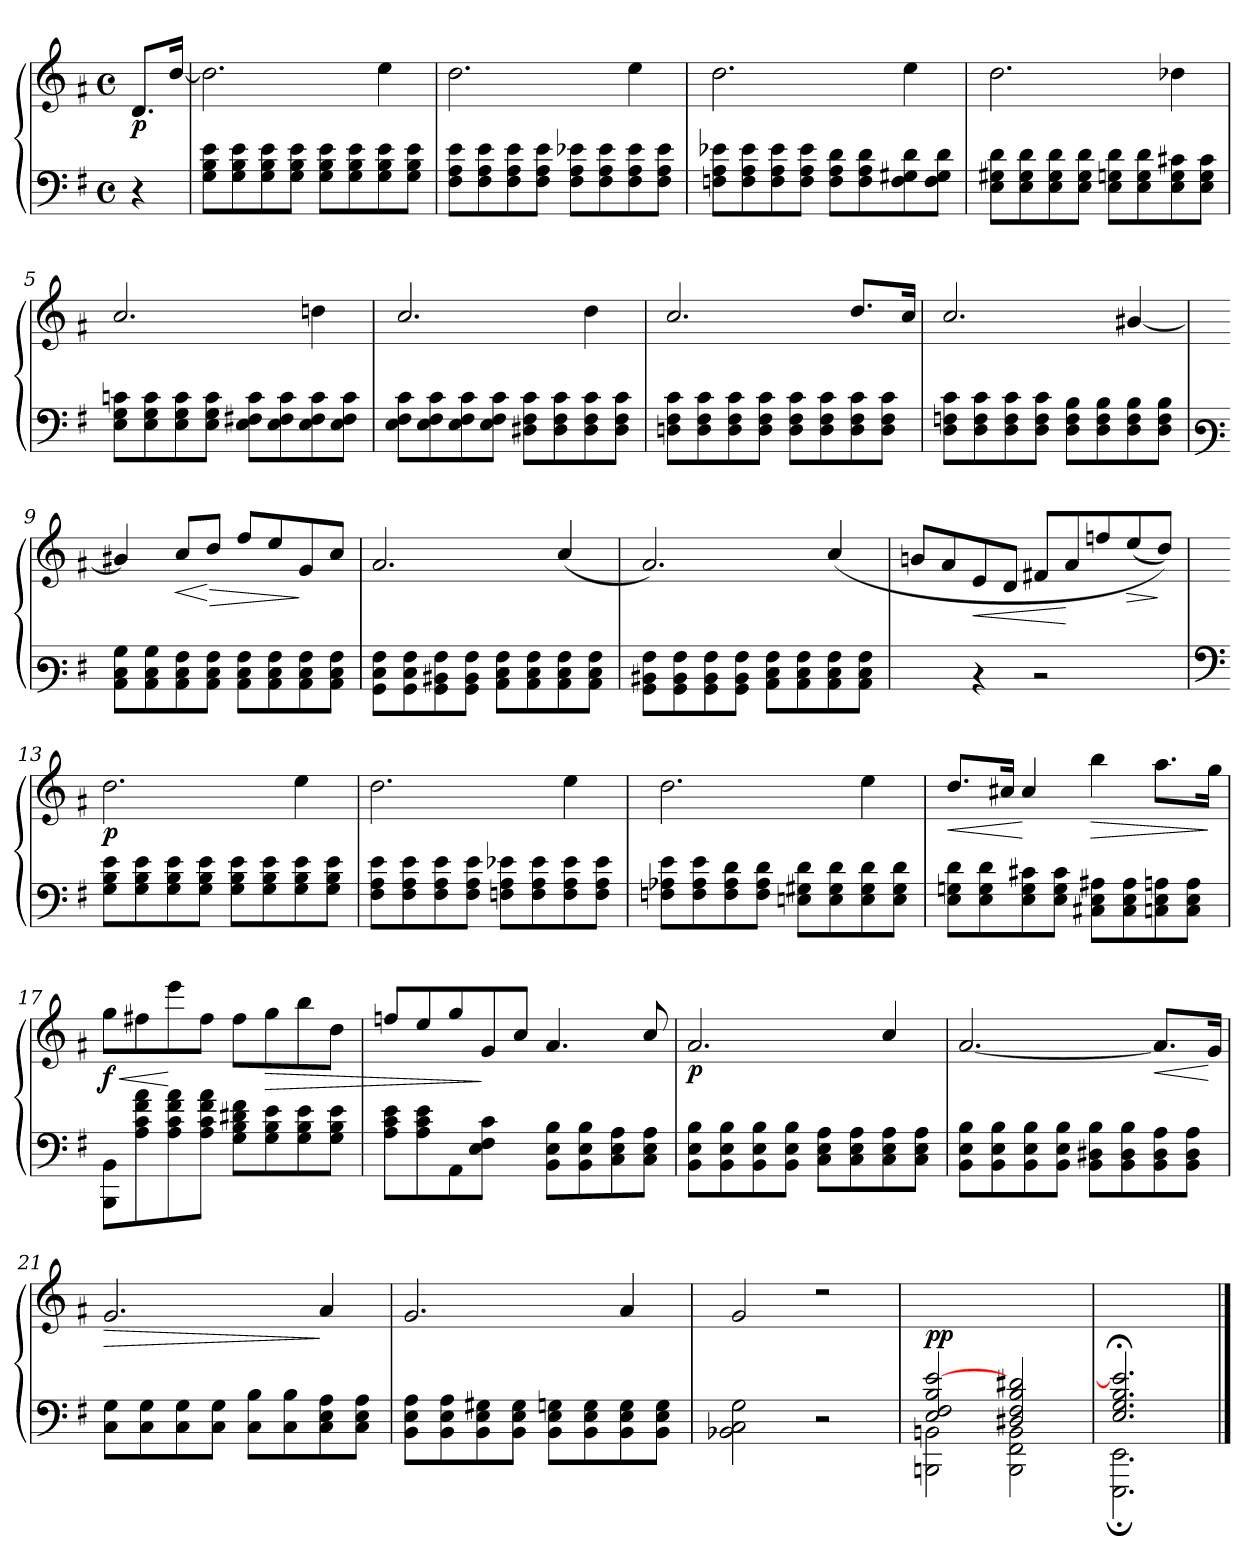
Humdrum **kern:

**kern	**kern	**dynam
*part1	*part1	*part1
*staff2	*staff1	*staff1/2
*clefF4	*clefG3	*
*k[f#]	*k[f#]	*
*M4/4	*M4/4	*
*met(c)	*met(c)	*
=	=	=
!	!	!LO:DY:b
4r	8.B/L	p
.	[<16b/Jk	.
=1	=1	=1
8G\ 8B\ 8e\L	2.b\]	.
8G\ 8B\ 8e\	.	.
8G\ 8B\ 8e\	.	.
8G\ 8B\ 8e\J	.	.
8G\ 8B\ 8e\L	.	.
8G\ 8B\ 8e\	.	.
8G\ 8B\ 8e\	4cc\	.
8G\ 8B\ 8e\J	.	.
=2	=2	=2
8F#\ 8A\ 8e\L	2.b\	.
8F#\ 8A\ 8e\	.	.
8F#\ 8A\ 8e\	.	.
8F#\ 8A\ 8e\J	.	.
8F#\ 8A\ 8e-X\L	.	.
8F#\ 8A\ 8e-\	.	.
8F#\ 8A\ 8e-\	4cc\	.
8F#\ 8A\ 8e-\J	.	.
=3	=3	=3
8Fn\ 8A\ 8e-X\L	2.b\	.
8F\ 8A\ 8e-\	.	.
8F\ 8A\ 8e-\	.	.
8F\ 8A\ 8e-\J	.	.
8F\ 8A\ 8d\L	.	.
8F\ 8A\ 8d\	.	.
8F\ 8G#X\ 8d\	4cc\	.
8F\ 8G#\ 8d\J	.	.
=4	=4	=4
8E\ 8G#X\ 8d\L	2.b\	.
8E\ 8G#\ 8d\	.	.
8E\ 8G#\ 8d\	.	.
8E\ 8G#\ 8d\J	.	.
8E\ 8Gn\ 8d\L	.	.
8E\ 8G\ 8d\	.	.
8E\ 8G\ 8c#X\	4b-X\	.
8E\ 8G\ 8c#\J	.	.
!!LO:LB:g=z
=5	=5	=5
8E\ 8G\ 8cn\L	2.a/	.
8E\ 8G\ 8c\	.	.
8E\ 8G\ 8c\	.	.
8E\ 8G\ 8c\J	.	.
8E\ 8F#X\ 8c\L	.	.
8E\ 8F#\ 8c\	.	.
8E\ 8F#\ 8c\	4bn\	.
8E\ 8F#\ 8c\J	.	.
=6	=6	=6
8E\ 8F#\ 8c\L	2.a/	.
8E\ 8F#\ 8c\	.	.
8E\ 8F#\ 8c\	.	.
8E\ 8F#\ 8c\J	.	.
8D#X\ 8F#\ 8c\L	.	.
8D#\ 8F#\ 8c\	.	.
8D#\ 8F#\ 8c\	4b\	.
8D#\ 8F#\ 8c\J	.	.
=7	=7	=7
8Dn\ 8F#\ 8c\L	2.a/	.
8D\ 8F#\ 8c\	.	.
8D\ 8F#\ 8c\	.	.
8D\ 8F#\ 8c\J	.	.
8D\ 8F#\ 8c\L	.	.
8D\ 8F#\ 8c\	.	.
8D\ 8F#\ 8c\	8.b/L	.
8D\ 8F#\ 8c\J	.	.
.	16a/Jk	.
=8	=8	=8
8D\ 8Fn\ 8c\L	2.a/	.
8D\ 8F\ 8c\	.	.
8D\ 8F\ 8c\	.	.
8D\ 8F\ 8c\J	.	.
8D\ 8F\ 8B\L	.	.
8D\ 8F\ 8B\	.	.
8D\ 8F\ 8B\	[<4g#X/	.
8D\ 8F\ 8B\J	.	.
!!LO:LB:g=z
=9	=9	=9
*clefF3	*	*
8C\ 8E\ 8B\L	4g#X/]	.
8C\ 8E\ 8B\	.	.
!	!	!LO:HP:b
8C\ 8E\ 8A\	8a/L	<
!	!	!LO:HP:n=1:b
8C\ 8E\ 8A\J	8b/J	[ >
8C\ 8E\ 8A\L	8dd/L	.
8C\ 8E\ 8A\	8cc/	.
8C\ 8E\ 8A\	8e/	]
8C\ 8E\ 8A\J	8a/J	.
=10	=10	=10
8BB\ 8E\ 8A\L	2.f#/	.
8BB\ 8E\ 8A\	.	.
8BB\ 8D#X\ 8A\	.	.
8BB\ 8D#\ 8A\J	.	.
8C\ 8E\ 8A\L	.	.
8C\ 8E\ 8A\	.	.
8C\ 8E\ 8A\	(<4a/	.
8C\ 8E\ 8A\J	.	.
=11	=11	=11
8BB\ 8D#X\ 8A\L	2.f#/)	.
8BB\ 8D#\ 8A\	.	.
8BB\ 8D#\ 8A\	.	.
8BB\ 8D#\ 8A\J	.	.
8C\ 8E\ 8A\L	.	.
8C\ 8E\ 8A\	.	.
8C\ 8E\ 8A\	(>4a/	.
8C\ 8E\ 8A\J	.	.
=12	=12	=12
4ryy	8gn/L	.
.	8f#/	.
!	!	!LO:HP:b
4rD	8c/	<
.	8B/J	.
2rD	8d#X/L	.
.	8f#/	[
.	8ddn/	.
!	!	!LO:HP:b
.	(>8cc/	>
8ryy	8b/J))	]
!!LO:LB:g=z
=13	=13	=13
*clefF4	*	*
!	!	!LO:DY:b
8G\ 8B\ 8e\L	2.b\	p
8G\ 8B\ 8e\	.	.
8G\ 8B\ 8e\	.	.
8G\ 8B\ 8e\J	.	.
8G\ 8B\ 8e\L	.	.
8G\ 8B\ 8e\	.	.
8G\ 8B\ 8e\	4cc\	.
8G\ 8B\ 8e\J	.	.
=14	=14	=14
8F#\ 8A\ 8e\L	2.b\	.
8F#\ 8A\ 8e\	.	.
8F#\ 8A\ 8e\	.	.
8F#\ 8A\ 8e\J	.	.
8Fn\ 8A\ 8e-X\L	.	.
8F\ 8A\ 8e-\	.	.
8F\ 8A\ 8e-\	4cc\	.
8F\ 8A\ 8e-\J	.	.
=15	=15	=15
8Fn\ 8A-X\ 8e\L	2.b\	.
8F\ 8A-\ 8e\	.	.
8F\ 8A-\ 8d\	.	.
8F\ 8A-\ 8d\J	.	.
8En\ 8G#X\ 8d\L	.	.
8E\ 8G#\ 8d\	.	.
8E\ 8G#\ 8d\	4cc\	.
8E\ 8G#\ 8d\J	.	.
=16	=16	=16
!	!	!LO:HP:b
8E\ 8Gn\ 8d\L	8.b/L	<
8E\ 8G\ 8d\	.	.
.	16a#X/Jk	.
8E\ 8G\ 8c#X\	4a#/	[
8E\ 8G\ 8c#\J	.	.
!	!	!LO:HP:b
8C#X\ 8E\ 8A#X\L	4gg\	>
8C#\ 8E\ 8A#\	.	.
8Cn\ 8E\ 8An\	8.ff#\L	.
8C\ 8E\ 8A\J	.	.
.	16ee\Jk	]
!!LO:LB:g=z
=17	=17	=17
!	!	!LO:HP:b
!	!	!LO:DY:n=1:b
8BBB\ 8BB\L	8ee\L	< f
8A\ 8c\ 8f#\ 8a\	8dd#X\	.
8A\ 8c\ 8f#\ 8a\	8ccc\	[
8A\ 8c\ 8f#\ 8a\J	8dd#\J	.
8G\ 8B\ 8d#X\ 8f#\L	8dd#\L	.
!	!	!LO:HP:b
8G\ 8B\ 8e\	8ee\	>
8G\ 8B\ 8e\	8gg\	.
8G\ 8B\ 8e\J	8b\J	.
=18	=18	=18
8A\ 8c\ 8e\L	8ddn/L	.
8A\ 8c\ 8e\	8cc/	.
8AA\	8ee/	.
8E\ 8F#\ 8c\J	8e/	]
8ryy	8a/J	.
8BB\ 8E\ 8B\L	4.f#/	.
8BB\ 8E\ 8B\	.	.
8C\ 8E\ 8A\	.	.
8C\ 8E\ 8A\J	8a/	.
=19	=19	=19
!	!	!LO:DY:b
8BB\ 8E\ 8B\L	2.f#/	p
8BB\ 8E\ 8B\	.	.
8BB\ 8E\ 8B\	.	.
8BB\ 8E\ 8B\J	.	.
8C\ 8E\ 8A\L	.	.
8C\ 8E\ 8A\	.	.
8C\ 8E\ 8A\	4a/	.
8C\ 8E\ 8A\J	.	.
=20	=20	=20
8BB\ 8E\ 8B\L	[<2.f#/	.
8BB\ 8E\ 8B\	.	.
8BB\ 8E\ 8B\	.	.
8BB\ 8E\ 8B\J	.	.
8BB\ 8D#X\ 8B\L	.	.
8BB\ 8D#\ 8B\	.	.
!	!	!LO:HP:b
8BB\ 8D#\ 8A\	8.f#/L]	<
8BB\ 8D#\ 8A\J	.	.
.	16e/Jk	[
!!LO:LB:g=z
=21	=21	=21
!	!	!LO:HP:b
8C\ 8G\L	2.e/	>
8C\ 8G\	.	.
8C\ 8G\	.	.
8C\ 8G\J	.	.
8C\ 8B\L	.	.
8C\ 8B\	.	.
8C\ 8E\ 8A\	4f#/	]
8C\ 8E\ 8A\J	.	.
=22	=22	=22
8BB\ 8E\ 8A\L	2.e/	.
8BB\ 8E\ 8A\	.	.
8BB\ 8E\ 8G#X\	.	.
8BB\ 8E\ 8G#\J	.	.
8BB\ 8E\ 8Gn\L	.	.
8BB\ 8E\ 8G\	.	.
8BB\ 8E\ 8G\	4f#/	.
8BB\ 8E\ 8G\J	.	.
=23	=23	=23
2BB-X\ 2C\ 2G\	2e/	.
2rE	2rb	.
=24	=24	=24
*^	*	*
!	!	!	!LO:DY:a=2
2E/ 2F#/ 2B/ [>2e/	2BBBn\ 2BBn\	1ryy	pp
2D#X/ 2F#/ 2B/ 2d#X/	2BBB\ 2FF#\ 2BB\	.	.
=25	=25	=25	=25
2.E/;< 2.G/;< 2.B/;< 2.e/];<	2.EEE\; 2.EE\;	2.ryy	.
*v	*v	*	*
==	==	==
*-	*-	*-
